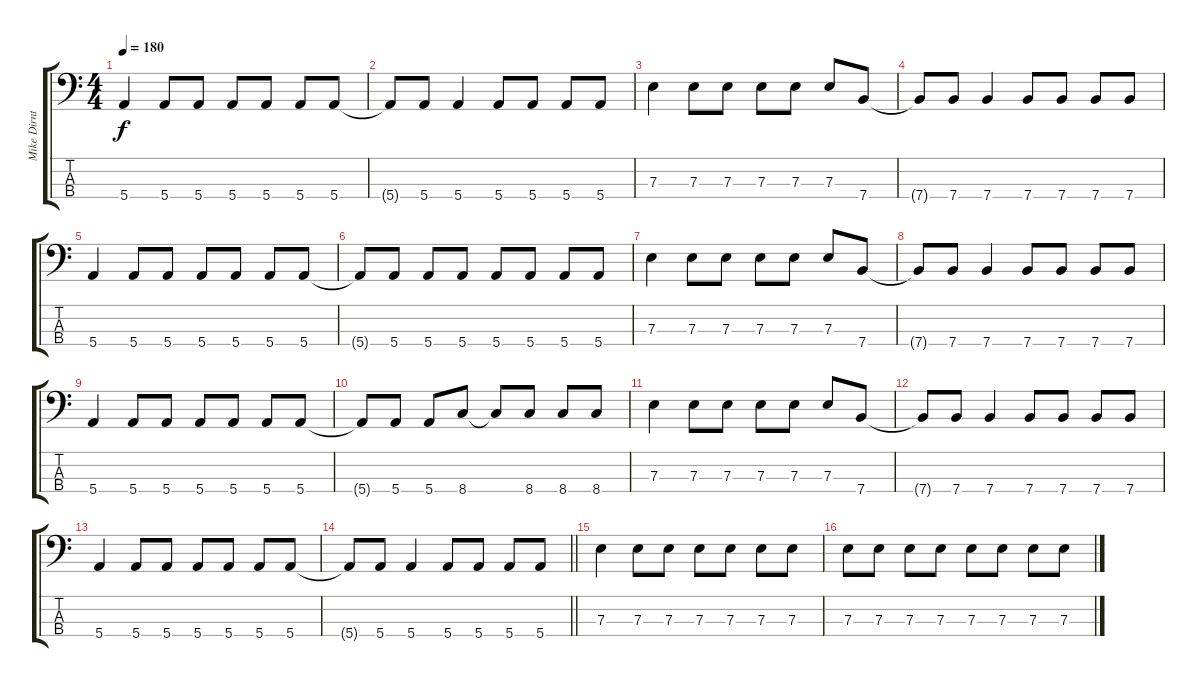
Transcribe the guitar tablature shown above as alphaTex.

\track ("Mike Dirnt" "Mike Dirnt") {instrument electricbassfinger}
\staff {score tabs}
\tuning (G2 D2 A1 E1) {hide}
\ts (4 4)
\tempo 180
\clef f4
\ks c
5.4.4{dy f} 5.4.8 5.4.8 5.4.8 5.4.8 5.4.8 5.4.8 |
5.4{t}.8 5.4.8 5.4.4 5.4.8 5.4.8 5.4.8 5.4.8 |
7.3.4 7.3.8 7.3.8 7.3.8 7.3.8 7.3.8 7.4.8 |
7.4{t}.8 7.4.8 7.4.4 7.4.8 7.4.8 7.4.8 7.4.8 |
5.4.4 5.4.8 5.4.8 5.4.8 5.4.8 5.4.8 5.4.8 |
5.4{t}.8 5.4.8 5.4.8 5.4.8 5.4.8 5.4.8 5.4.8 5.4.8 |
7.3.4 7.3.8 7.3.8 7.3.8 7.3.8 7.3.8 7.4.8 |
7.4{t}.8 7.4.8 7.4.4 7.4.8 7.4.8 7.4.8 7.4.8 |
5.4.4 5.4.8 5.4.8 5.4.8 5.4.8 5.4.8 5.4.8 |
5.4{t}.8 5.4.8 5.4.8 8.4.8 8.4{t}.8 8.4.8 8.4.8 8.4.8 |
7.3.4 7.3.8 7.3.8 7.3.8 7.3.8 7.3.8 7.4.8 |
7.4{t}.8 7.4.8 7.4.4 7.4.8 7.4.8 7.4.8 7.4.8 |
5.4.4 5.4.8 5.4.8 5.4.8 5.4.8 5.4.8 5.4.8 |
\barLineRight lightlight
5.4{t}.8 5.4.8 5.4.4 5.4.8 5.4.8 5.4.8 5.4.8 |
7.3.4 7.3.8 7.3.8 7.3.8 7.3.8 7.3.8 7.3.8 |
7.3.8 7.3.8 7.3.8 7.3.8 7.3.8 7.3.8 7.3.8 7.3.8
